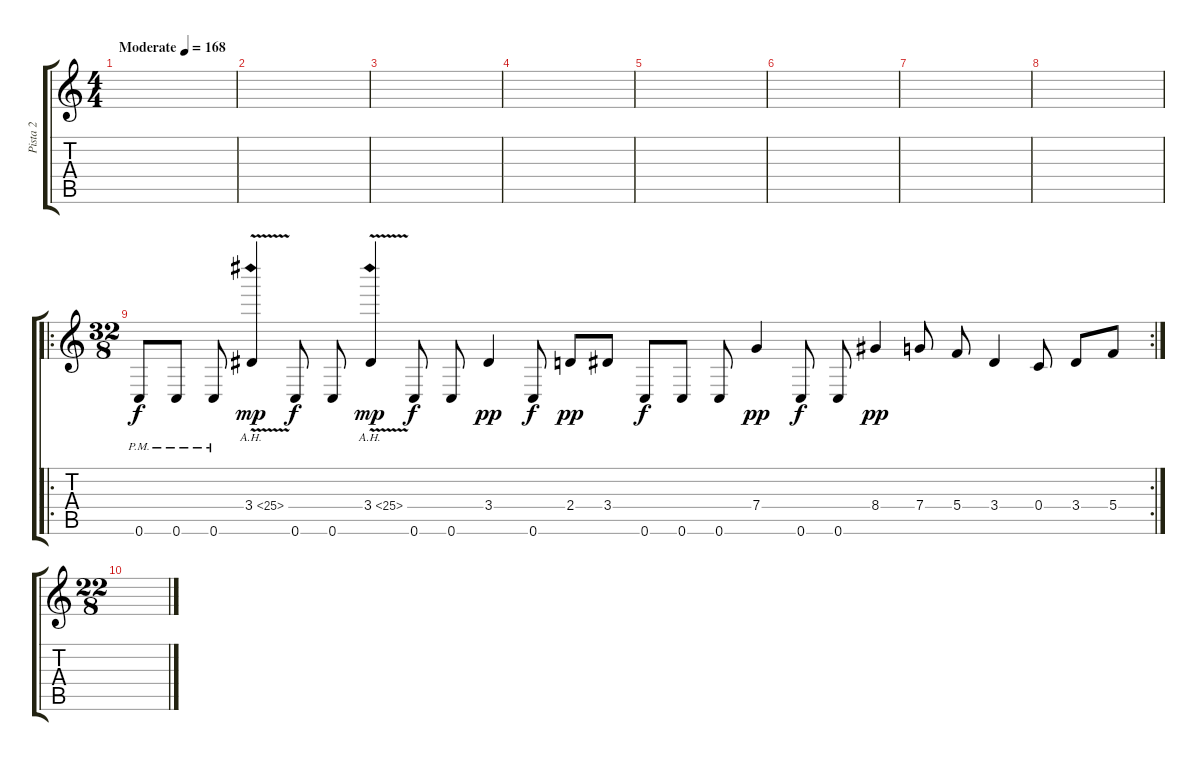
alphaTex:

\track ("Pista 2" "Pista 2") {instrument distortionguitar}
\staff {score tabs}
\tuning (D4 A3 F3 C3 G2 C2) {hide}
\ts (4 4)
\tempo (168 "Moderate")
\clef g2
\ks c
|
|
|
|
|
|
|
|
\ro
\rc 2
\ts (32 8)
0.6{pm}.8 0.6{pm}.8 0.6{pm}.8 3.4{ah 22 v}.4{dy mp} 0.6.8{dy f} 0.6.8 3.4{ah 22 v}.4{dy mp} 0.6.8{dy f} 0.6.8 3.4.4{dy pp} 0.6.8{dy f} 2.4.8{dy pp} 3.4.8 0.6.8{dy f} 0.6.8 0.6.8 7.4.4{dy pp} 0.6.8{dy f} 0.6.8 8.4.4{dy pp} 7.4.8 5.4.8 3.4.4 0.4.8 3.4.8 5.4.8 |
\ts (22 8)
